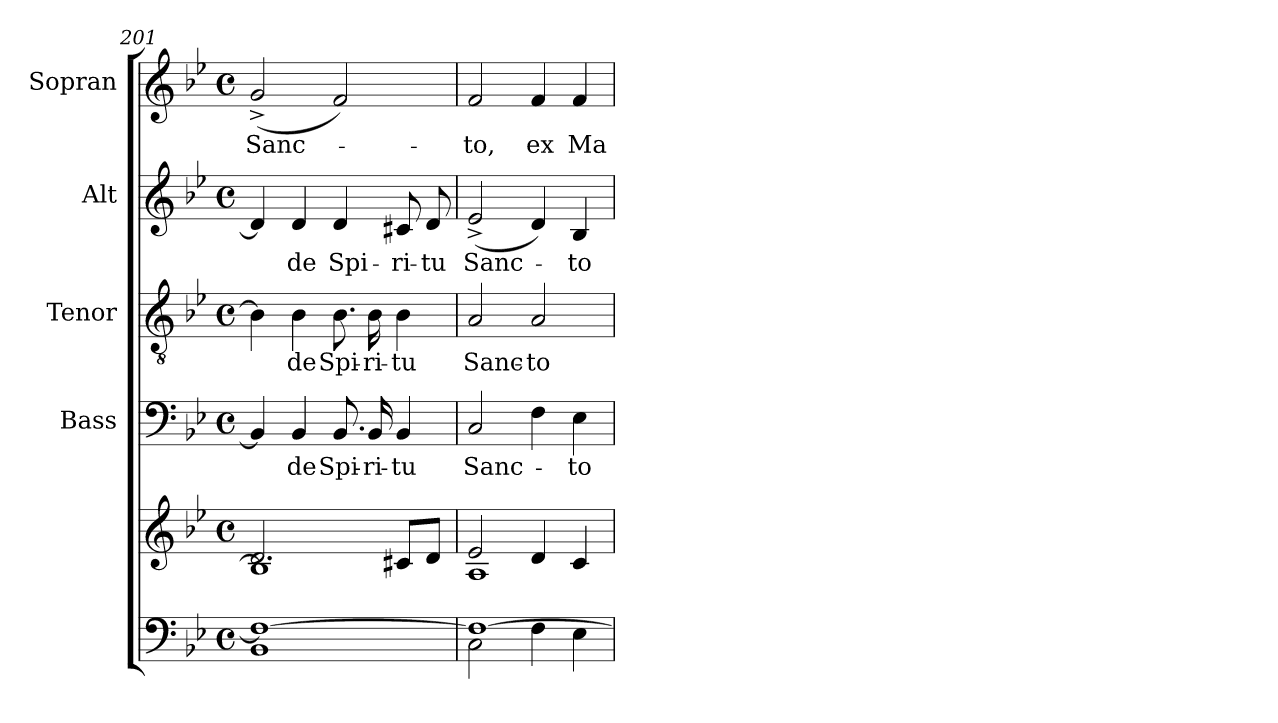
**kern	**kern	**kern	**text	**kern	**text	**kern	**text	**kern	**text
*part5	*part5	*part4	*part4	*part3	*part3	*part2	*part2	*part1	*part1
*staff6	*staff5	*staff4	*staff4	*staff3	*staff3	*staff2	*staff2	*staff1	*staff1
*	*	*I"Bass	*	*I"Tenor	*	*I"Alt	*	*I"Sopran	*
*	*	*I'B.	*	*I'T.	*	*I'A.	*	*I'S.	*
*clefF4	*clefG2	*clefF4	*	*clefGv2	*	*clefG2	*	*clefG2	*
*k[b-e-]	*k[b-e-]	*k[b-e-]	*	*k[b-e-]	*	*k[b-e-]	*	*k[b-e-]	*
*B-:	*B-:	*B-:	*	*B-:	*	*B-:	*	*B-:	*
*M4/4	*M4/4	*M4/4	*	*M4/4	*	*M4/4	*	*M4/4	*
*met(c)	*met(c)	*met(c)	*	*met(c)	*	*met(c)	*	*met(c)	*
=201	=201	=201	=201	=201	=201	=201	=201	=201	=201
*^	*^	*	*	*	*	*	*	*	*
!	!	!	!	!	!	!	!	!	!	!	!LO:LY:b
1F_	1BB-	2.d/	1B-]	4BB-/]	.	4B-\]	.	4d/]	.	(<2g^>/	Sanc-
!	!	!	!	!	!LO:LY:b	!	!LO:LY:b	!	!LO:LY:b	!	!
.	.	.	.	4BB-/	de	4B-\	de	4d/	de	.	.
!	!	!	!	!	!LO:LY:b	!	!LO:LY:b	!	!LO:LY:b	!	!
.	.	.	.	8.BB-/	Spi-	8.B-\	Spi-	4d/	Spi-	2f/)	.
!	!	!	!	!	!LO:LY:b	!	!LO:LY:b	!	!	!	!
.	.	.	.	16BB-/	-ri-	16B-\	-ri-	.	.	.	.
!	!	!	!	!	!LO:LY:b	!	!LO:LY:b	!	!LO:LY:b	!	!
.	.	8c#X/L	.	4BB-/	-tu	4B-\	-tu	8c#X/	-ri-	.	.
!	!	!	!	!	!	!	!	!	!LO:LY:b	!	!
.	.	8d/J	.	.	.	.	.	8d/	-tu	.	.
=202	=202	=202	=202	=202	=202	=202	=202	=202	=202	=202	=202
!	!	!	!	!	!LO:LY:b	!	!LO:LY:b	!	!LO:LY:b	!	!LO:LY:b
1F_	2C\	2e-/	1A	2C/	Sanc-	2A/	Sanc-	(<2e-^>/	Sanc-	2f/	-to,
!	!	!	!	!	!	!	!LO:LY:b	!	!	!	!LO:LY:b
.	4F\	4d/	.	4F\	.	2A/	-to	4d/)	.	4f/	ex
!	!	!	!	!	!LO:LY:b	!	!	!	!LO:LY:b	!	!LO:LY:b
.	4E-\	4c/	.	4E-\	-to	.	.	4B-/	-to	4f/	Ma-
*v	*v	*	*	*	*	*	*	*	*	*	*
*	*v	*v	*	*	*	*	*	*	*	*
=	=	=	=	=	=	=	=	=	=
*-	*-	*-	*-	*-	*-	*-	*-	*-	*-
